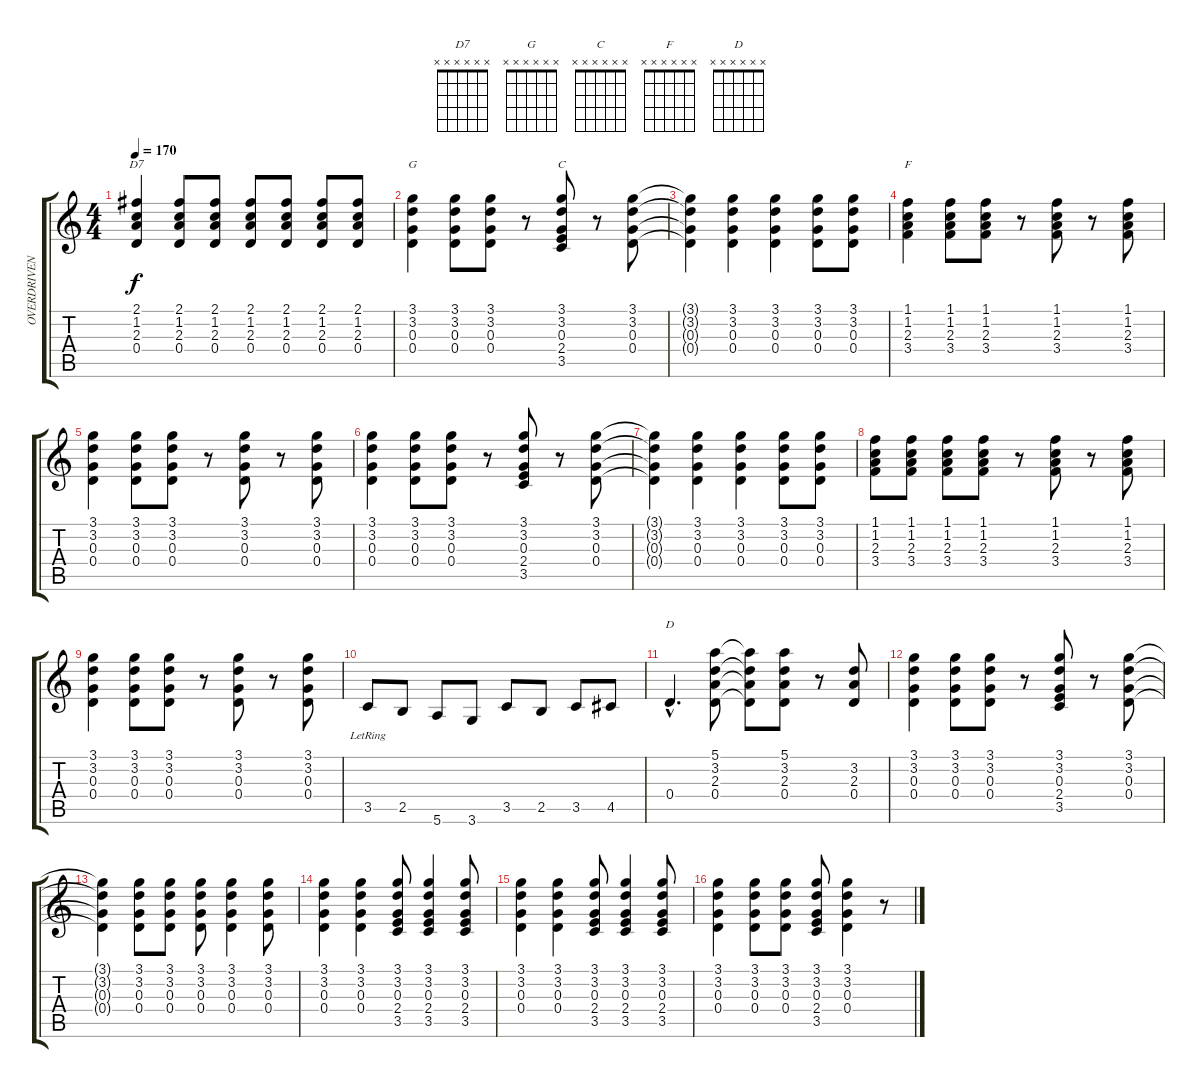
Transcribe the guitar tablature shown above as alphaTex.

\track ("OVERDRIVEN" "OVERDRIVEN") {instrument overdrivenguitar}
\staff {score tabs}
\tuning (E4 B3 G3 D3 A2 E2) {hide}
\chord ("D7" x x x x x x) {firstfret 0}
\chord ("G" x x x x x x) {firstfret 0}
\chord ("C" x x x x x x) {firstfret 0}
\chord ("F" x x x x x x) {firstfret 0}
\chord ("D" x x x x x x) {firstfret 0}
\ts (4 4)
\tempo 170
\clef g2
\ks c
(2.1 1.2 2.3 0.4).4{ch "D7" dy f} (2.1 1.2 2.3 0.4).8 (2.1 1.2 2.3 0.4).8 (2.1 1.2 2.3 0.4).8 (2.1 1.2 2.3 0.4).8 (2.1 1.2 2.3 0.4).8 (2.1 1.2 2.3 0.4).8 |
(3.1 3.2 0.3 0.4).4{ch "G"} (3.1 3.2 0.3 0.4).8 (3.1 3.2 0.3 0.4).8 r.8 (3.1 3.2 0.3 2.4 3.5).8{ch "C"} r.8 (3.1 3.2 0.3 0.4).8 |
(3.1{t} 3.2{t} 0.3{t} 0.4{t}).4 (3.1 3.2 0.3 0.4).4 (3.1 3.2 0.3 0.4).4 (3.1 3.2 0.3 0.4).8 (3.1 3.2 0.3 0.4).8 |
(1.1 1.2 2.3 3.4).4{ch "F"} (1.1 1.2 2.3 3.4).8 (1.1 1.2 2.3 3.4).8 r.8 (1.1 1.2 2.3 3.4).8 r.8 (1.1 1.2 2.3 3.4).8 |
(3.1 3.2 0.3 0.4).4 (3.1 3.2 0.3 0.4).8 (3.1 3.2 0.3 0.4).8 r.8 (3.1 3.2 0.3 0.4).8 r.8 (3.1 3.2 0.3 0.4).8 |
(3.1 3.2 0.3 0.4).4 (3.1 3.2 0.3 0.4).8 (3.1 3.2 0.3 0.4).8 r.8 (3.1 3.2 0.3 2.4 3.5).8 r.8 (3.1 3.2 0.3 0.4).8 |
(3.1{t} 3.2{t} 0.3{t} 0.4{t}).4 (3.1 3.2 0.3 0.4).4 (3.1 3.2 0.3 0.4).4 (3.1 3.2 0.3 0.4).8 (3.1 3.2 0.3 0.4).8 |
(1.1 1.2 2.3 3.4).8 (1.1 1.2 2.3 3.4).8 (1.1 1.2 2.3 3.4).8 (1.1 1.2 2.3 3.4).8 r.8 (1.1 1.2 2.3 3.4).8 r.8 (1.1 1.2 2.3 3.4).8 |
(3.1 3.2 0.3 0.4).4 (3.1 3.2 0.3 0.4).8 (3.1 3.2 0.3 0.4).8 r.8 (3.1 3.2 0.3 0.4).8 r.8 (3.1 3.2 0.3 0.4).8 |
3.5{lr}.8 2.5.8 5.6.8 3.6.8 3.5.8 2.5.8 3.5.8 4.5.8 |
0.4{hac}.4{d ch "D"} (5.1 3.2 2.3 0.4).8 (5.1{t} 3.2{t} 2.3{t} 0.4{t}).8 (5.1 3.2 2.3 0.4).8 r.8 (3.2 2.3 0.4).8 |
(3.1 3.2 0.3 0.4).4 (3.1 3.2 0.3 0.4).8 (3.1 3.2 0.3 0.4).8 r.8 (3.1 3.2 0.3 2.4 3.5).8 r.8 (3.1 3.2 0.3 0.4).8 |
(3.1{t} 3.2{t} 0.3{t} 0.4{t}).4 (3.1 3.2 0.3 0.4).8 (3.1 3.2 0.3 0.4).8 (3.1 3.2 0.3 0.4).8 (3.1 3.2 0.3 0.4).4 (3.1 3.2 0.3 0.4).8 |
(3.1 3.2 0.3 0.4).4 (3.1 3.2 0.3 0.4).4 (3.1 3.2 0.3 2.4 3.5).8 (3.1 3.2 0.3 2.4 3.5).4 (3.1 3.2 0.3 2.4 3.5).8 |
(3.1 3.2 0.3 0.4).4 (3.1 3.2 0.3 0.4).4 (3.1 3.2 0.3 2.4 3.5).8 (3.1 3.2 0.3 2.4 3.5).4 (3.1 3.2 0.3 2.4 3.5).8 |
(3.1 3.2 0.3 0.4).4 (3.1 3.2 0.3 0.4).8 (3.1 3.2 0.3 0.4).8 (3.1 3.2 0.3 2.4 3.5).8 (3.1 3.2 0.3 0.4).4 r.8
